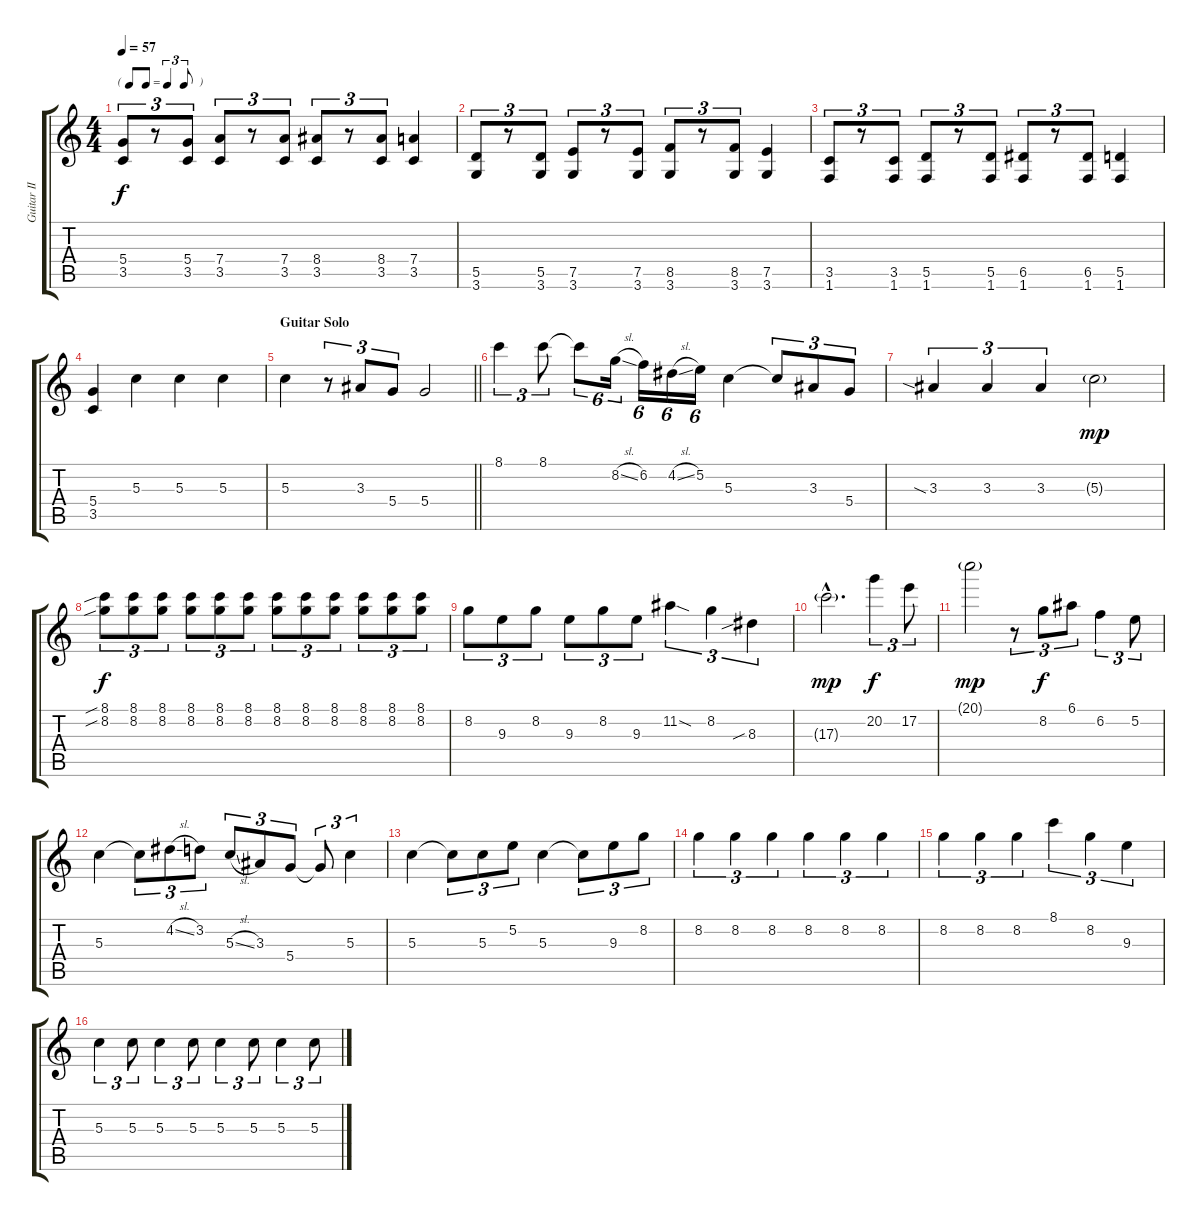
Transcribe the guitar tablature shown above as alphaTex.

\track ("Guitar II" "Guitar II") {instrument distortionguitar}
\staff {score tabs}
\tuning (E4 B3 G3 D3 A2 E2) {hide}
\ts (4 4)
\tf triplet8th
\tempo 57
\clef g2
\ks c
(5.4 3.5).8{tu (3 2) dy f} r.8{tu (3 2)} (5.4 3.5).8{tu (3 2)} (7.4 3.5).8{tu (3 2)} r.8{tu (3 2)} (7.4 3.5).8{tu (3 2)} (8.4 3.5).8{tu (3 2)} r.8{tu (3 2)} (8.4 3.5).8{tu (3 2)} (7.4 3.5).4 |
(5.5 3.6).8{tu (3 2)} r.8{tu (3 2)} (5.5 3.6).8{tu (3 2)} (7.5 3.6).8{tu (3 2)} r.8{tu (3 2)} (7.5 3.6).8{tu (3 2)} (8.5 3.6).8{tu (3 2)} r.8{tu (3 2)} (8.5 3.6).8{tu (3 2)} (7.5 3.6).4 |
(3.5 1.6).8{tu (3 2)} r.8{tu (3 2)} (3.5 1.6).8{tu (3 2)} (5.5 1.6).8{tu (3 2)} r.8{tu (3 2)} (5.5 1.6).8{tu (3 2)} (6.5 1.6).8{tu (3 2)} r.8{tu (3 2)} (6.5 1.6).8{tu (3 2)} (5.5 1.6).4 |
(5.4 3.5).4 5.3.4 5.3.4 5.3.4 |
\section ("" "Guitar Solo")
\barLineRight lightlight
5.3.4 r.8{tu (3 2)} 3.3.8{tu (3 2)} 5.4.8{tu (3 2)} 5.4.2 |
8.1.4{tu (3 2)} 8.1.8{tu (3 2)} 8.1{t}.8{tu (6 4)} 8.2{sl}.16{tu (6 4)} 6.2.16{tu (6 4)} 4.2{sl}.16{tu (6 4)} 5.2.16{tu (6 4)} 5.3.4 5.3{t}.8{tu (3 2)} 3.3.8{tu (3 2)} 5.4.8{tu (3 2)} |
3.3{sia}.4{tu (3 2)} 3.3.4{tu (3 2)} 3.3.4{tu (3 2)} 5.3{g}.2{dy mp} |
(8.1{sib} 8.2{sib}).8{tu (3 2) dy f} (8.1 8.2).8{tu (3 2)} (8.1 8.2).8{tu (3 2)} (8.1 8.2).8{tu (3 2)} (8.1 8.2).8{tu (3 2)} (8.1 8.2).8{tu (3 2)} (8.1 8.2).8{tu (3 2)} (8.1 8.2).8{tu (3 2)} (8.1 8.2).8{tu (3 2)} (8.1 8.2).8{tu (3 2)} (8.1 8.2).8{tu (3 2)} (8.1 8.2).8{tu (3 2)} |
8.2.8{tu (3 2)} 9.3.8{tu (3 2)} 8.2.8{tu (3 2)} 9.3.8{tu (3 2)} 8.2.8{tu (3 2)} 9.3.8{tu (3 2)} 11.2{sod}.4{tu (3 2)} 8.2.4{tu (3 2)} 8.3{sib}.4{tu (3 2)} |
17.3{g hac}.2{d dy mp} 20.2.4{tu (3 2) dy f} 17.2.8{tu (3 2)} |
20.1{g}.2{dy mp} r.8{tu (3 2)} 8.2.8{tu (3 2) dy f} 6.1.8{tu (3 2)} 6.2.4{tu (3 2)} 5.2.8{tu (3 2)} |
5.3.4 5.3{t}.8{tu (3 2)} 4.2{sl}.8{tu (3 2)} 3.2.8{tu (3 2)} 5.3{sl}.8{tu (3 2)} 3.3.8{tu (3 2)} 5.4.8{tu (3 2)} 5.4{t}.8{tu (3 2)} 5.3.4{tu (3 2)} |
5.3.4 5.3{t}.8{tu (3 2)} 5.3.8{tu (3 2)} 5.2.8{tu (3 2)} 5.3.4 5.3{t}.8{tu (3 2)} 9.3.8{tu (3 2)} 8.2.8{tu (3 2)} |
8.2.4{tu (3 2)} 8.2.4{tu (3 2)} 8.2.4{tu (3 2)} 8.2.4{tu (3 2)} 8.2.4{tu (3 2)} 8.2.4{tu (3 2)} |
8.2.4{tu (3 2)} 8.2.4{tu (3 2)} 8.2.4{tu (3 2)} 8.1.4{tu (3 2)} 8.2.4{tu (3 2)} 9.3.4{tu (3 2)} |
5.3.4{tu (3 2)} 5.3.8{tu (3 2)} 5.3.4{tu (3 2)} 5.3.8{tu (3 2)} 5.3.4{tu (3 2)} 5.3.8{tu (3 2)} 5.3.4{tu (3 2)} 5.3.8{tu (3 2)}
